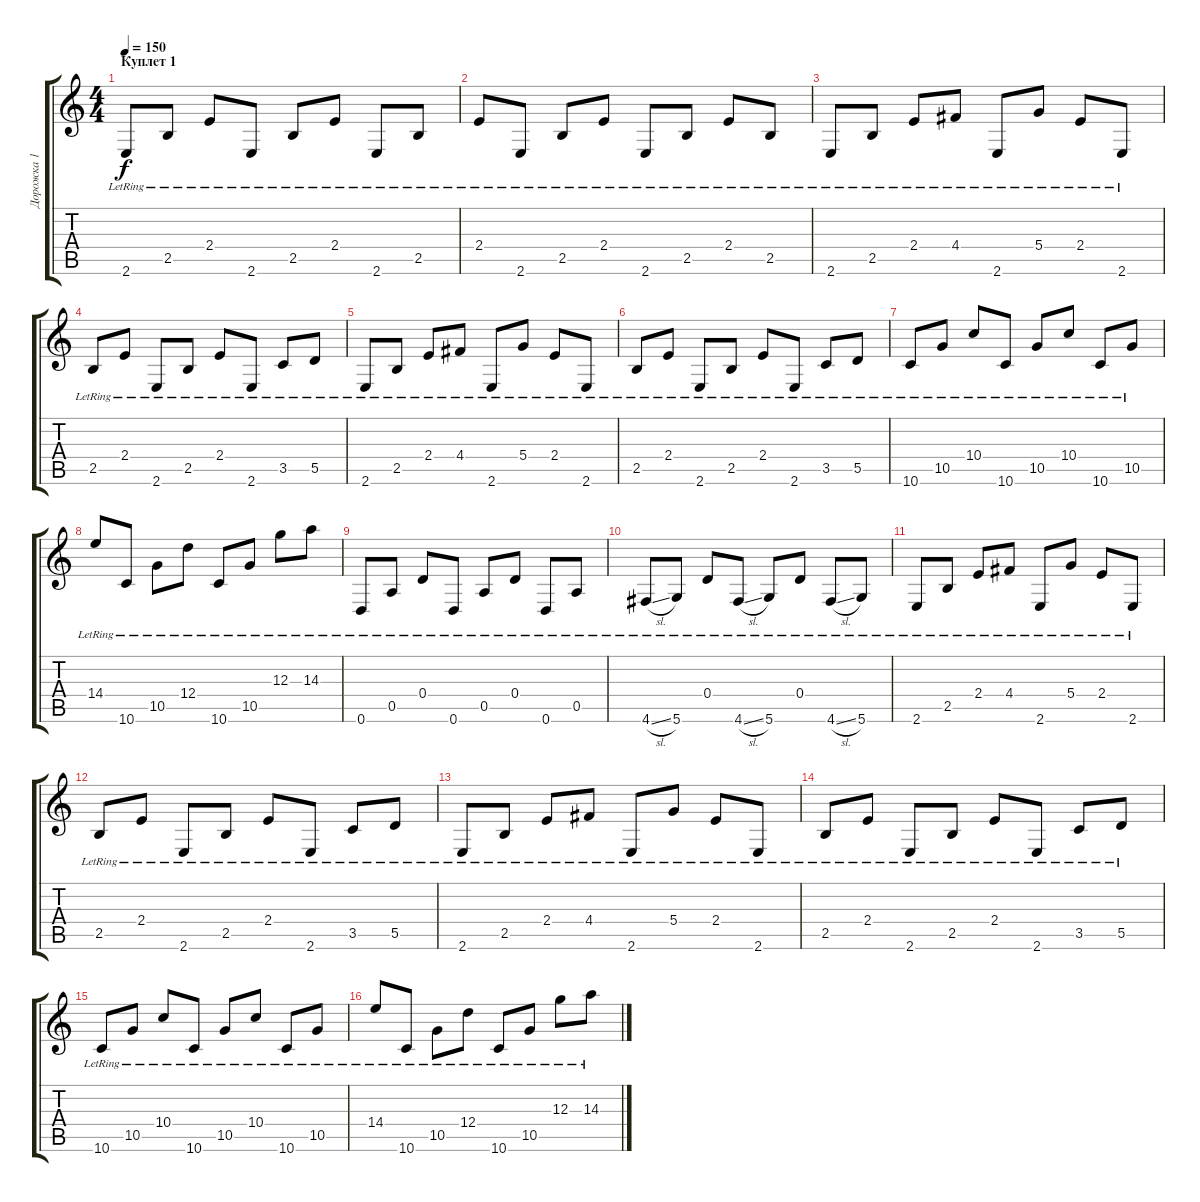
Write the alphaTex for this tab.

\track ("Дорожка 1" "Дорожка 1") {instrument acousticguitarsteel}
\staff {score tabs}
\tuning (E4 B3 G3 D3 A2 D2) {hide}
\ts (4 4)
\section ("" "Куплет 1")
\tempo 150
\clef g2
\ks c
2.6{lr}.8{dy f} 2.5{lr}.8 2.4{lr}.8 2.6{lr}.8 2.5{lr}.8 2.4{lr}.8 2.6{lr}.8 2.5{lr}.8 |
2.4{lr}.8 2.6{lr}.8 2.5{lr}.8 2.4{lr}.8 2.6{lr}.8 2.5{lr}.8 2.4{lr}.8 2.5{lr}.8 |
2.6{lr}.8 2.5{lr}.8 2.4{lr}.8 4.4{lr}.8 2.6{lr}.8 5.4{lr}.8 2.4{lr}.8 2.6{lr}.8 |
2.5{lr}.8 2.4{lr}.8 2.6{lr}.8 2.5{lr}.8 2.4{lr}.8 2.6{lr}.8 3.5{lr}.8 5.5{lr}.8 |
2.6{lr}.8 2.5{lr}.8 2.4{lr}.8 4.4{lr}.8 2.6{lr}.8 5.4{lr}.8 2.4{lr}.8 2.6{lr}.8 |
2.5{lr}.8 2.4{lr}.8 2.6{lr}.8 2.5{lr}.8 2.4{lr}.8 2.6{lr}.8 3.5{lr}.8 5.5{lr}.8 |
10.6{lr}.8 10.5{lr}.8 10.4{lr}.8 10.6{lr}.8 10.5{lr}.8 10.4{lr}.8 10.6{lr}.8 10.5{lr}.8 |
14.4{lr}.8 10.6{lr}.8 10.5{lr}.8 12.4{lr}.8 10.6{lr}.8 10.5{lr}.8 12.3{lr}.8 14.3{lr}.8 |
0.6{lr}.8 0.5{lr}.8 0.4{lr}.8 0.6{lr}.8 0.5{lr}.8 0.4{lr}.8 0.6{lr}.8 0.5{lr}.8 |
4.6{sl lr}.8 5.6{lr}.8 0.4{lr}.8 4.6{sl lr}.8 5.6{lr}.8 0.4{lr}.8 4.6{sl lr}.8 5.6{lr}.8 |
2.6{lr}.8 2.5{lr}.8 2.4{lr}.8 4.4{lr}.8 2.6{lr}.8 5.4{lr}.8 2.4{lr}.8 2.6{lr}.8 |
2.5{lr}.8 2.4{lr}.8 2.6{lr}.8 2.5{lr}.8 2.4{lr}.8 2.6{lr}.8 3.5{lr}.8 5.5{lr}.8 |
2.6{lr}.8 2.5{lr}.8 2.4{lr}.8 4.4{lr}.8 2.6{lr}.8 5.4{lr}.8 2.4{lr}.8 2.6{lr}.8 |
2.5{lr}.8 2.4{lr}.8 2.6{lr}.8 2.5{lr}.8 2.4{lr}.8 2.6{lr}.8 3.5{lr}.8 5.5{lr}.8 |
10.6{lr}.8 10.5{lr}.8 10.4{lr}.8 10.6{lr}.8 10.5{lr}.8 10.4{lr}.8 10.6{lr}.8 10.5{lr}.8 |
14.4{lr}.8 10.6{lr}.8 10.5{lr}.8 12.4{lr}.8 10.6{lr}.8 10.5{lr}.8 12.3{lr}.8 14.3{lr}.8
